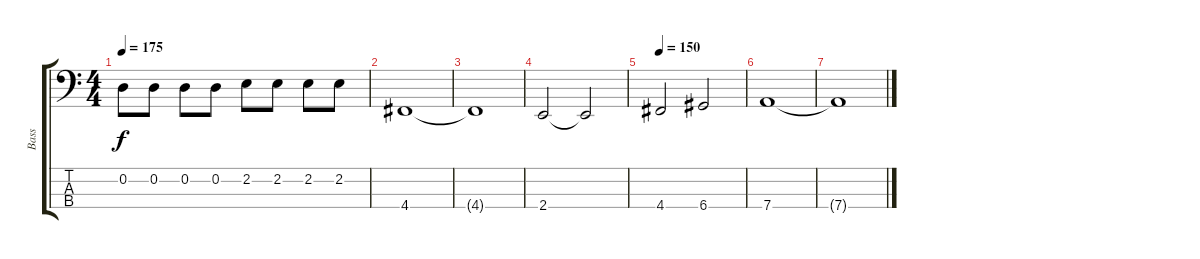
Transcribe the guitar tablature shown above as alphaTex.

\track ("Bass" "Bass") {instrument electricbassfinger}
\staff {score tabs}
\tuning (G2 D2 A1 D1) {hide}
\ts (4 4)
\tempo 175
\clef f4
\ks c
0.2.8{dy f} 0.2.8 0.2.8 0.2.8 2.2.8 2.2.8 2.2.8 2.2.8 |
4.4.1 |
4.4{t}.1 |
2.4.2 2.4{t}.2 |
\tempo 150
4.4.2 6.4.2 |
7.4.1 |
7.4{t}.1
